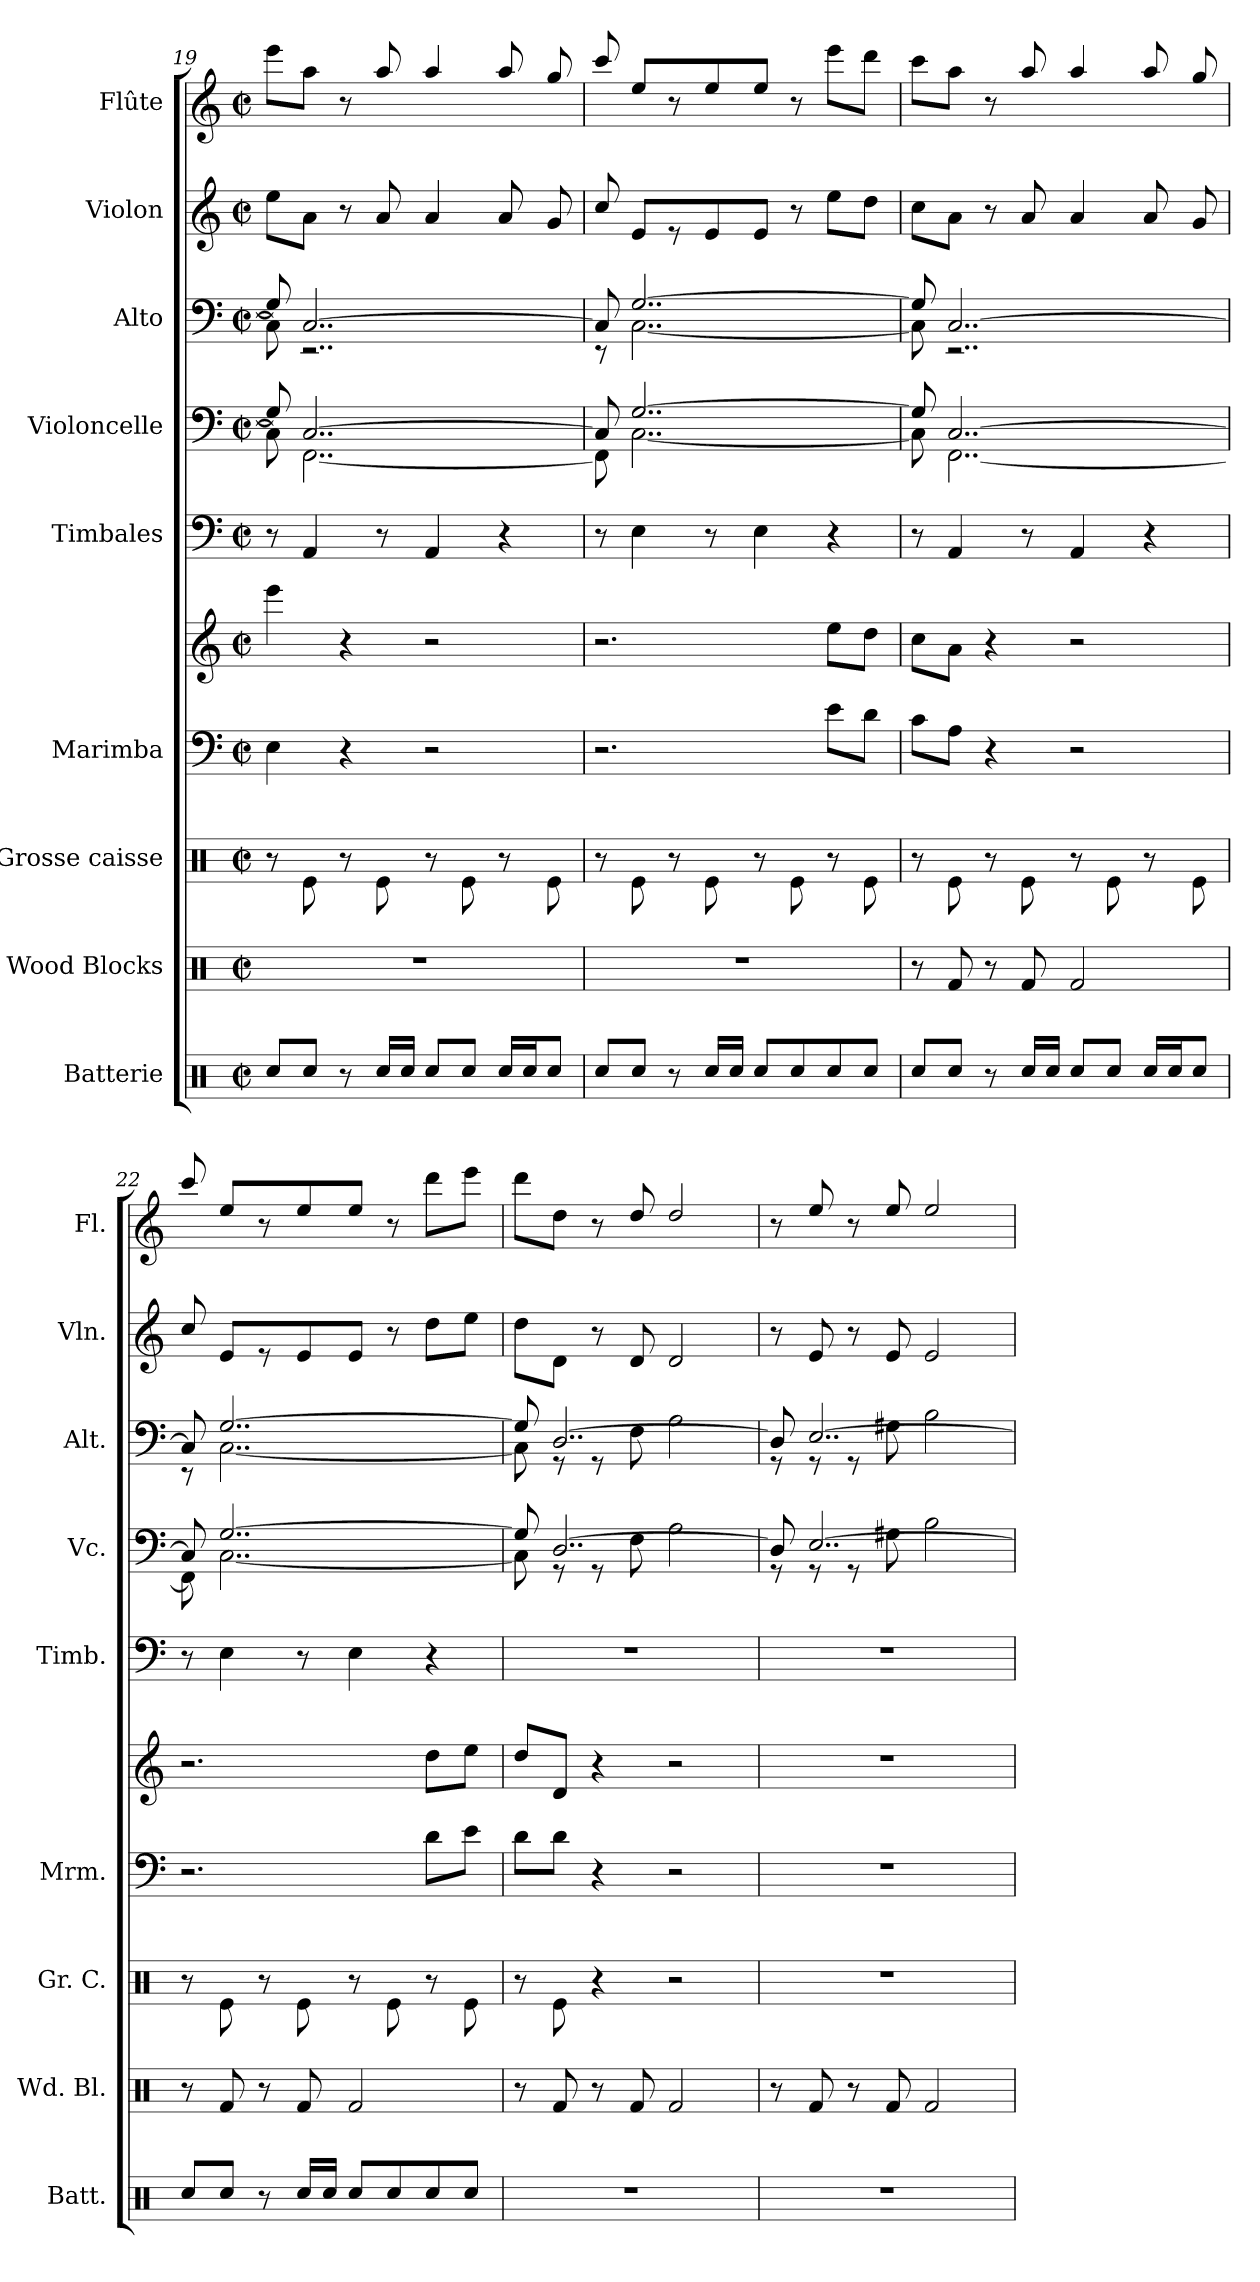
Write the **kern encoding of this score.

**kern	**kern	**kern	**kern	**kern	**kern	**kern	**kern	**kern	**kern
*part9	*part8	*part7	*part6	*part6	*part5	*part4	*part3	*part2	*part1
*staff10	*staff9	*staff8	*staff7	*staff6	*staff5	*staff4	*staff3	*staff2	*staff1
*I"Batterie	*I"Wood Blocks	*I"Grosse caisse	*I"Marimba	*	*I"Timbales	*I"Violoncelle	*I"Alto	*I"Violon	*I"Flûte
*I'Batt.	*I'Wd. Bl.	*I'Gr. C.	*I'Mrm.	*	*I'Timb.	*I'Vc.	*I'Alt.	*I'Vln.	*I'Fl.
*clefX	*clefX	*clefX	*clefF4	*clefG2	*clefF4	*clefF4	*clefF4	*clefG2	*clefG2
*k[]	*k[]	*k[]	*k[]	*k[]	*k[]	*k[]	*k[]	*k[]	*k[]
*M2/2	*M2/2	*M2/2	*M2/2	*M2/2	*M2/2	*M2/2	*M2/2	*M2/2	*M2/2
*met(c|)	*met(c|)	*met(c|)	*met(c|)	*met(c|)	*met(c|)	*met(c|)	*met(c|)	*met(c|)	*met(c|)
=19	=19	=19	=19	=19	=19	=19	=19	=19	=19
*	*	*	*	*	*	*^	*^	*	*
8Rcc/L	1r	8r	4E\	4eee\	8r	8G/]	8C\]	8G/]	8C\]	8ee\L	8eee\L
8Rcc/J	.	8Re\	.	.	4AA/	[2..C/	[2..FF\	[2..C/	2..r	8a\J	8aa\J
8r	.	8r	4r	4r	.	.	.	.	.	8r	8r
16Rcc/LL	.	8Re\	.	.	8r	.	.	.	.	8a/	8aa/
16Rcc/JJ	.	.	.	.	.	.	.	.	.	.	.
8Rcc/L	.	8r	2r	2r	4AA/	.	.	.	.	4a/	4aa/
8Rcc/J	.	8Re\	.	.	.	.	.	.	.	.	.
16Rcc/LL	.	8r	.	.	4r	.	.	.	.	8a/	8aa/
16Rcc/J	.	.	.	.	.	.	.	.	.	.	.
8Rcc/J	.	8Re\	.	.	.	.	.	.	.	8g/	8gg/
=20	=20	=20	=20	=20	=20	=20	=20	=20	=20	=20	=20
8Rcc/L	1r	8r	2.r	2.r	8r	8C/]	8FF\]	8C/]	8r	8cc/	8ccc/
8Rcc/J	.	8Re\	.	.	4E\	[2..G/	[2..C\	[2..G/	[2..C\	8e/L	8ee/L
8r	.	8r	.	.	.	.	.	.	.	8r	8r
16Rcc/LL	.	8Re\	.	.	8r	.	.	.	.	8e/	8ee/
16Rcc/JJ	.	.	.	.	.	.	.	.	.	.	.
8Rcc/L	.	8r	.	.	4E\	.	.	.	.	8e/J	8ee/J
8Rcc/	.	8Re\	.	.	.	.	.	.	.	8r	8r
8Rcc/	.	8r	8e\L	8ee\L	4r	.	.	.	.	8ee\L	8eee\L
8Rcc/J	.	8Re\	8d\J	8dd\J	.	.	.	.	.	8dd\J	8ddd\J
!!LO:PB:g=z
=21	=21	=21	=21	=21	=21	=21	=21	=21	=21	=21	=21
8Rcc/L	8r	8r	8c\L	8cc\L	8r	8G/]	8C\]	8G/]	8C\]	8cc\L	8ccc\L
8Rcc/J	8Rf/	8Re\	8A\J	8a\J	4AA/	[2..C/	[2..FF\	[2..C/	2..r	8a\J	8aa\J
8r	8r	8r	4r	4r	.	.	.	.	.	8r	8r
16Rcc/LL	8Rf/	8Re\	.	.	8r	.	.	.	.	8a/	8aa/
16Rcc/JJ	.	.	.	.	.	.	.	.	.	.	.
8Rcc/L	2Rf/	8r	2r	2r	4AA/	.	.	.	.	4a/	4aa/
8Rcc/J	.	8Re\	.	.	.	.	.	.	.	.	.
16Rcc/LL	.	8r	.	.	4r	.	.	.	.	8a/	8aa/
16Rcc/J	.	.	.	.	.	.	.	.	.	.	.
8Rcc/J	.	8Re\	.	.	.	.	.	.	.	8g/	8gg/
=22	=22	=22	=22	=22	=22	=22	=22	=22	=22	=22	=22
8Rcc/L	8r	8r	2.r	2.r	8r	8C/]	8FF\]	8C/]	8r	8cc/	8ccc/
8Rcc/J	8Rf/	8Re\	.	.	4E\	[2..G/	[2..C\	[2..G/	[2..C\	8e/L	8ee/L
8r	8r	8r	.	.	.	.	.	.	.	8r	8r
16Rcc/LL	8Rf/	8Re\	.	.	8r	.	.	.	.	8e/	8ee/
16Rcc/JJ	.	.	.	.	.	.	.	.	.	.	.
8Rcc/L	2Rf/	8r	.	.	4E\	.	.	.	.	8e/J	8ee/J
8Rcc/	.	8Re\	.	.	.	.	.	.	.	8r	8r
8Rcc/	.	8r	8d\L	8dd\L	4r	.	.	.	.	8dd\L	8ddd\L
8Rcc/J	.	8Re\	8e\J	8ee\J	.	.	.	.	.	8ee\J	8eee\J
=23	=23	=23	=23	=23	=23	=23	=23	=23	=23	=23	=23
1r	8r	8r	8d\L	8dd/L	1r	8G/]	8C\]	8G/]	8C\]	8dd\L	8ddd\L
.	8Rf/	8Re\	8d\J	8d/J	.	[2..D/	8r	[2..D/	8r	8d\J	8dd\J
.	8r	4r	4r	4r	.	.	8r	.	8r	8r	8r
.	8Rf/	.	.	.	.	.	8F\	.	8F\	8d/	8dd/
.	2Rf/	2r	2r	2r	.	.	2A\	.	2A\	2d/	2dd/
=24	=24	=24	=24	=24	=24	=24	=24	=24	=24	=24	=24
1r	8r	1r	1r	1r	1r	8D/]	8r	8D/]	8r	8r	8r
.	8Rf/	.	.	.	.	[2..E/	8r	[2..E/	8r	8e/	8ee/
.	8r	.	.	.	.	.	8r	.	8r	8r	8r
.	8Rf/	.	.	.	.	.	8G#X\	.	8G#X\	8e/	8ee/
.	2Rf/	.	.	.	.	.	2B\	.	2B\	2e/	2ee/
*	*	*	*	*	*	*v	*v	*	*	*	*
*	*	*	*	*	*	*	*v	*v	*	*
=	=	=	=	=	=	=	=	=	=
*-	*-	*-	*-	*-	*-	*-	*-	*-	*-
